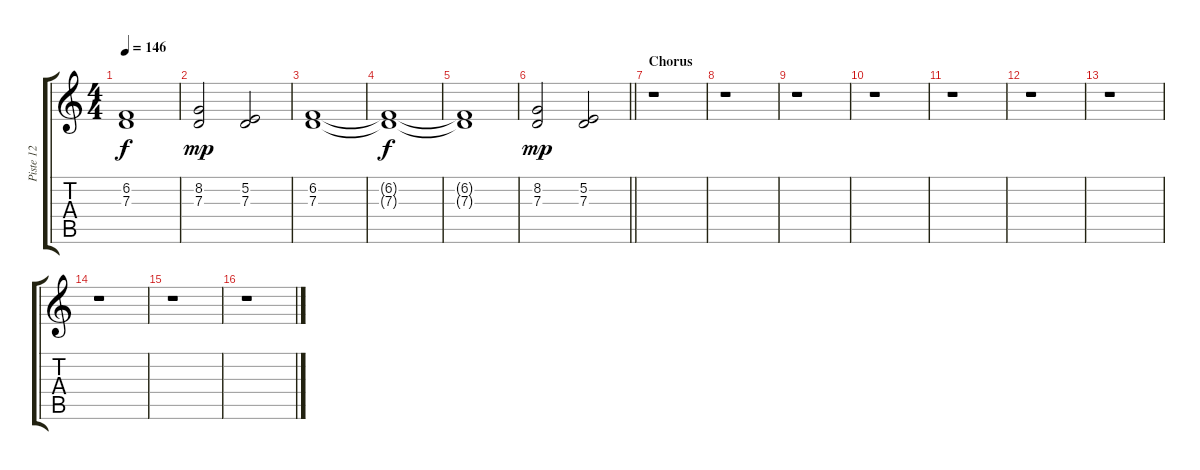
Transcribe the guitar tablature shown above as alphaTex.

\track ("Piste 12" "Piste 12") {instrument choiraahs}
\staff {score tabs}
\tuning (E4 B3 G3 D3 A2 D2) {hide}
\ts (4 4)
\tempo 146
\clef g2
\ks c
(6.2{t} 7.3{t}).1{dy f} |
(8.2 7.3).2{dy mp} (5.2 7.3).2 |
(6.2 7.3).1 |
(6.2{t} 7.3{t}).1{dy f} |
(6.2{t} 7.3{t}).1 |
\barLineRight lightlight
(8.2 7.3).2{dy mp} (5.2 7.3).2 |
\section ("" "Chorus")
r.1 |
r.1 |
r.1 |
r.1 |
r.1 |
r.1 |
r.1 |
r.1 |
r.1 |
r.1
